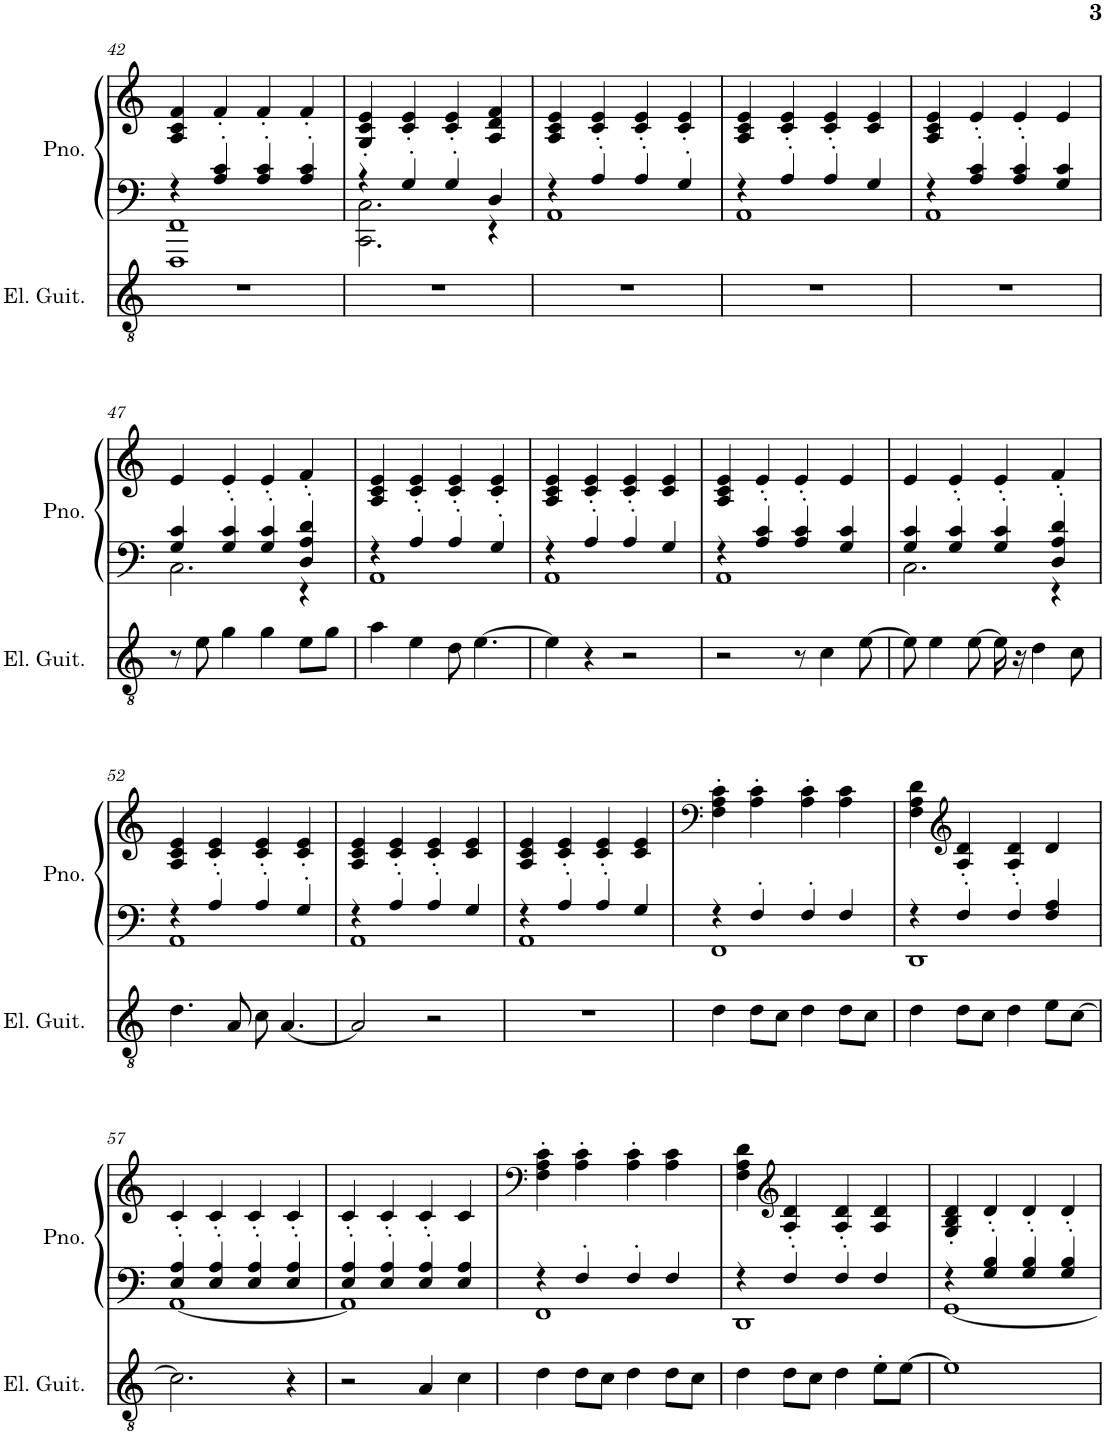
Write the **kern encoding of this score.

**kern	**kern	**kern	**kern	**kern	**kern
*part5	*part4	*part3	*part2	*part1	*part1
*staff6	*staff5	*staff4	*staff3	*staff2	*staff1
*I"Pad Synthesizer	*I"Electric Guitar	*I"Winds	*I"Fretless Electric Bass	*I"Piano, Stay	*
*I'Synth.	*I'El. Guit.	*I'Wi.	*I'Frtl. El. B.	*I'Pno.	*
!!LO:PB:g=z
*clefF4	*clefGv2	*clefG2	*clefF4	*clefF4	*clefG2
*	*	*	*Trd7c12	*	*
*k[]	*k[]	*k[]	*k[]	*k[]	*k[]
*M4/4	*M4/4	*M4/4	*M4/4	*M4/4	*M4/4
=42	=42	=42	=42	=42	=42
*	*	*	*	*^	*
1r	1r	4d]	1FF	4r	1FFF 1FF	4A/ 4c/ 4f/
.	.	8r	.	4A/' 4c/'	.	4f'/
.	.	8c'	.	.	.	.
.	.	8.e/L	.	4A/' 4c/'	.	4f'/
.	.	16d/Jk	.	.	.	.
.	.	8.c'/L	.	4A/' 4c/'	.	4f'/
.	.	[16e/Jk	.	.	.	.
=43	=43	=43	=43	=43	=43	=43
1r	1r	1e_	2.C	4r	2.CC\ 2.C\	4G/' 4c/' 4e/'
.	.	.	.	4G'/	.	4c/' 4e/'
.	.	.	.	4G'/	.	4c/' 4e/'
.	.	.	4r	4D/	4r	4A/ 4d/ 4f/
=44	=44	=44	=44	=44	=44	=44
1r	1r	1e]	1r	4r	1AA	4A/ 4c/ 4e/
.	.	.	.	4A'/	.	4c/' 4e/'
.	.	.	.	4A'/	.	4c/' 4e/'
.	.	.	.	4G'/	.	4c/' 4e/'
=45	=45	=45	=45	=45	=45	=45
1r	1r	1r	1r	4r	1AA	4A/ 4c/ 4e/
.	.	.	.	4A'/	.	4c/' 4e/'
.	.	.	.	4A'/	.	4c/' 4e/'
.	.	.	.	4G/	.	4c/ 4e/
=46	=46	=46	=46	=46	=46	=46
1r	1r	1r	1r	4r	1AA	4A/ 4c/ 4e/
.	.	.	.	4A/' 4c/'	.	4e'/
.	.	.	.	4A/' 4c/'	.	4e'/
.	.	.	.	4G/ 4c/	.	4e/
!!LO:LB:g=z
=47	=47	=47	=47	=47	=47	=47
1r	8r	1r	1r	4G/ 4c/	2.C\	4e/
.	8e\	.	.	.	.	.
.	4g\	.	.	4G/' 4c/'	.	4e'/
.	4g\	.	.	4G/' 4c/'	.	4e'/
.	8e\L	.	.	4D/' 4A/' 4d/'	4r	4f'/
.	8g\J	.	.	.	.	.
=48	=48	=48	=48	=48	=48	=48
1r	4a\	1r	1r	4r	1AA	4A/ 4c/ 4e/
.	4e\	.	.	4A'/	.	4c/' 4e/'
.	8d\	.	.	4A'/	.	4c/' 4e/'
.	[4.e\	.	.	.	.	.
.	.	.	.	4G'/	.	4c/' 4e/'
=49	=49	=49	=49	=49	=49	=49
1r	4e\]	1r	1r	4r	1AA	4A/ 4c/ 4e/
.	4r	.	.	4A'/	.	4c/' 4e/'
.	2r	.	.	4A'/	.	4c/' 4e/'
.	.	.	.	4G/	.	4c/ 4e/
=50	=50	=50	=50	=50	=50	=50
1r	2r	1r	1r	4r	1AA	4A/ 4c/ 4e/
.	.	.	.	4A/' 4c/'	.	4e'/
.	8r	.	.	4A/' 4c/'	.	4e'/
.	4c\	.	.	.	.	.
.	.	.	.	4G/ 4c/	.	4e/
.	[8e\	.	.	.	.	.
=51	=51	=51	=51	=51	=51	=51
1r	8e\]	1r	1r	4G/ 4c/	2.C\	4e/
.	4e\	.	.	.	.	.
.	.	.	.	4G/' 4c/'	.	4e'/
.	[8e\	.	.	.	.	.
.	16e\]	.	.	4G/' 4c/'	.	4e'/
.	16r	.	.	.	.	.
.	4d\	.	.	.	.	.
.	.	.	.	4D/' 4A/' 4d/'	4r	4f'/
.	8c\	.	.	.	.	.
!!LO:LB:g=z
=52	=52	=52	=52	=52	=52	=52
1r	4.d\	1r	1r	4r	1AA	4A/ 4c/ 4e/
.	.	.	.	4A'/	.	4c/' 4e/'
.	8A/	.	.	.	.	.
.	8c\	.	.	4A'/	.	4c/' 4e/'
.	[4.A/	.	.	.	.	.
.	.	.	.	4G'/	.	4c/' 4e/'
=53	=53	=53	=53	=53	=53	=53
1r	2A/]	1r	1r	4r	1AA	4A/ 4c/ 4e/
.	.	.	.	4A'/	.	4c/' 4e/'
.	2r	.	.	4A'/	.	4c/' 4e/'
.	.	.	.	4G/	.	4c/ 4e/
=54	=54	=54	=54	=54	=54	=54
1r	1r	1r	1r	4r	1AA	4A/ 4c/ 4e/
.	.	.	.	4A'/	.	4c/' 4e/'
.	.	.	.	4A'/	.	4c/' 4e/'
.	.	.	.	4G/	.	4c/ 4e/
=55	=55	=55	=55	=55	=55	=55
*	*	*	*	*	*	*clefF4
1r	4d\	1r	1r	4r	1FF	4F\' 4A\' 4c\'
.	8d\L	.	.	4F'/	.	4A\' 4c\'
.	8c\J	.	.	.	.	.
.	4d\	.	.	4F'/	.	4A\' 4c\'
.	8d\L	.	.	4F/	.	4A\ 4c\
.	8c\J	.	.	.	.	.
=56	=56	=56	=56	=56	=56	=56
1r	4d\	1r	1r	4r	1DD	4F\ 4A\ 4d\
*	*	*	*	*	*	*clefG2
.	8d\L	.	.	4F'/	.	4A/' 4d/'
.	8c\J	.	.	.	.	.
.	4d\	.	.	4F'/	.	4A/' 4d/'
.	8e\L	.	.	4F/ 4A/	.	4d/
.	[8c\J	.	.	.	.	.
!!LO:LB:g=z
=57	=57	=57	=57	=57	=57	=57
1r	2.c\]	1r	1r	4E/' 4A/'	[1AA	4c'/
.	.	.	.	4E/' 4A/'	.	4c'/
.	.	.	.	4E/' 4A/'	.	4c'/
.	4r	.	.	4E/' 4A/'	.	4c'/
=58	=58	=58	=58	=58	=58	=58
1r	2r	1r	1r	4E/' 4A/'	1AA]	4c'/
.	.	.	.	4E/' 4A/'	.	4c'/
.	4A/	.	.	4E/' 4A/'	.	4c'/
.	4c\	.	.	4E/ 4A/	.	4c/
=59	=59	=59	=59	=59	=59	=59
*	*	*	*	*	*	*clefF4
1r	4d\	1r	1r	4r	1FF	4F\' 4A\' 4c\'
.	8d\L	.	.	4F'/	.	4A\' 4c\'
.	8c\J	.	.	.	.	.
.	4d\	.	.	4F'/	.	4A\' 4c\'
.	8d\L	.	.	4F/	.	4A\ 4c\
.	8c\J	.	.	.	.	.
=60	=60	=60	=60	=60	=60	=60
1r	4d\	1r	1r	4r	1DD	4F\ 4A\ 4d\
*	*	*	*	*	*	*clefG2
.	8d\L	.	.	4F'/	.	4A/' 4d/'
.	8c\J	.	.	.	.	.
.	4d\	.	.	4F'/	.	4A/' 4d/'
.	8e'\L	.	.	4F/	.	4A/ 4d/
.	[8e\J	.	.	.	.	.
=61	=61	=61	=61	=61	=61	=61
8r	1e]	1r	1r	4r	[1GG	4G/' 4B/' 4d/'
16G'/LL	.	.	.	.	.	.
[16GGGG/JJ	.	.	.	.	.	.
2.GGGG_	.	.	.	4G/' 4B/'	.	4d'/
.	.	.	.	4G/' 4B/'	.	4d'/
.	.	.	.	4G/' 4B/'	.	4d'/
*	*	*	*	*v	*v	*
=	=	=	=	=	=
*-	*-	*-	*-	*-	*-
